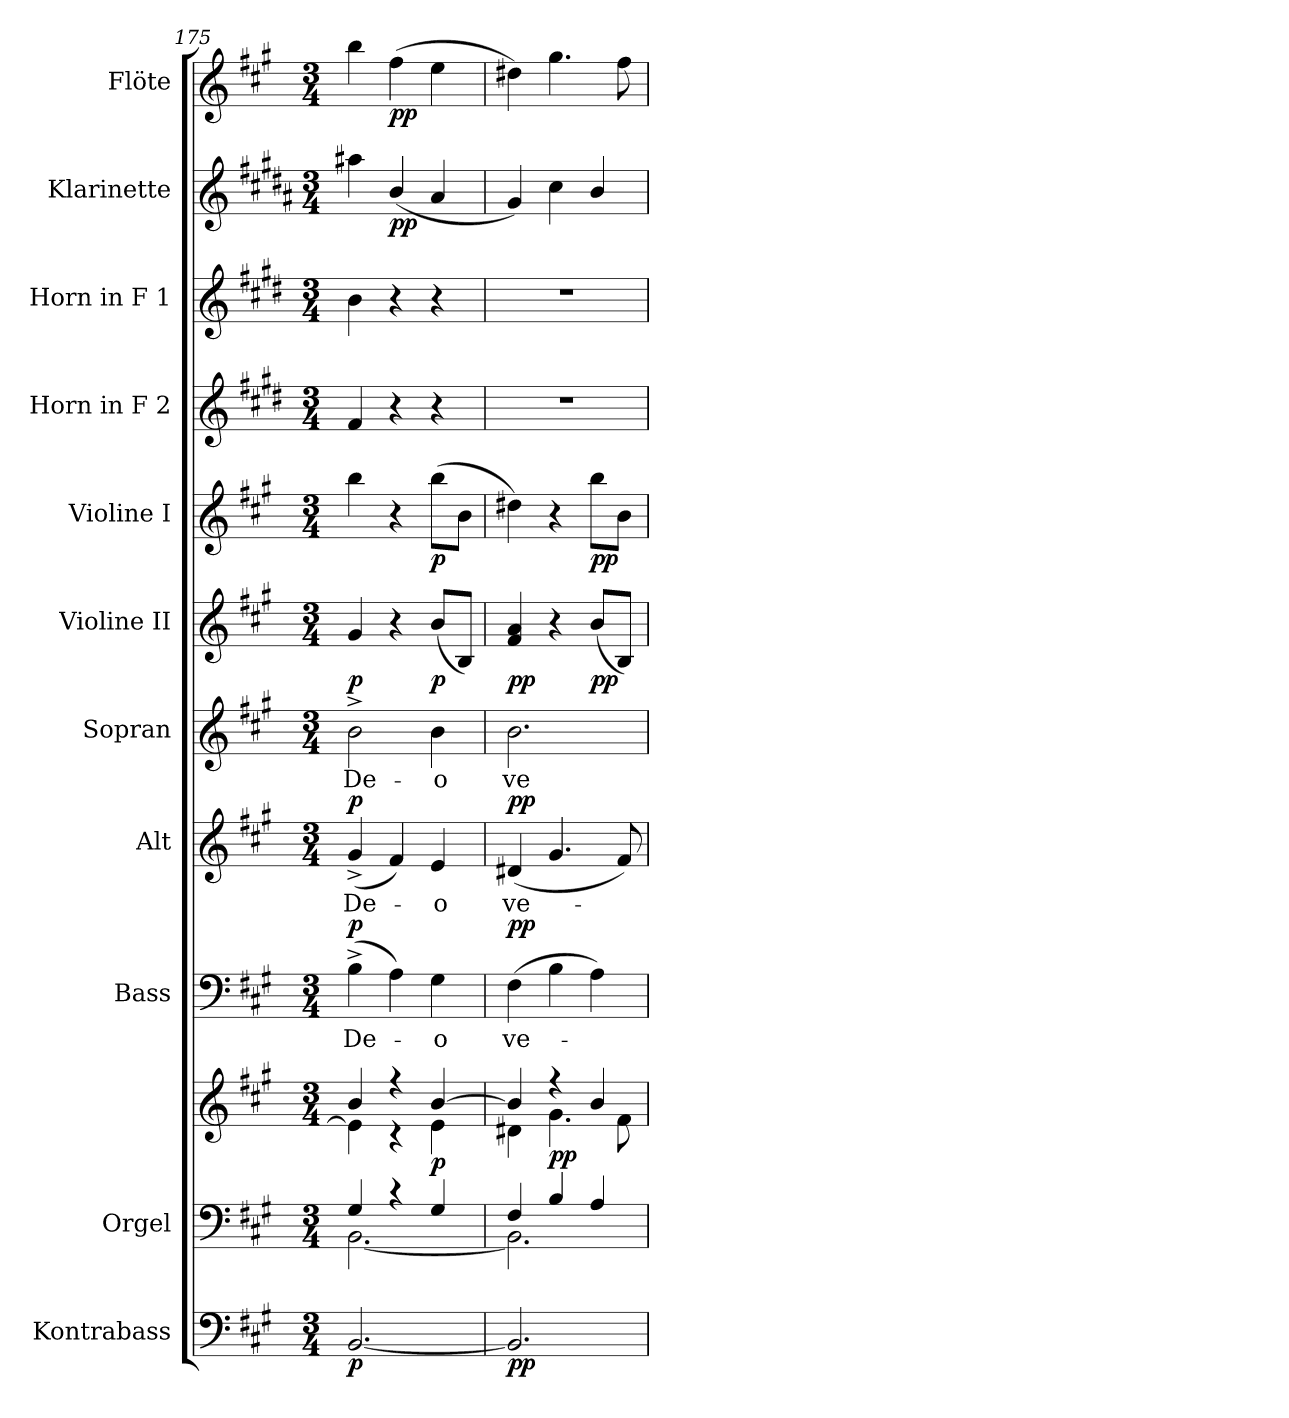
**kern	**dynam	**kern	**kern	**dynam	**kern	**text	**dynam	**kern	**text	**dynam	**kern	**text	**dynam	**kern	**dynam	**kern	**dynam	**kern	**kern	**kern	**dynam	**kern	**dynam
*part11	*part11	*part10	*part10	*part10	*part9	*part9	*part9	*part8	*part8	*part8	*part7	*part7	*part7	*part6	*part6	*part5	*part5	*part4	*part3	*part2	*part2	*part1	*part1
*staff12	*staff12	*staff11	*staff10	*staff10/11	*staff9	*staff9	*staff9	*staff8	*staff8	*staff8	*staff7	*staff7	*staff7	*staff6	*staff6	*staff5	*staff5	*staff4	*staff3	*staff2	*staff2	*staff1	*staff1
*I"Kontrabass	*	*I"Orgel	*	*	*I"Bass	*	*	*I"Alt	*	*	*I"Sopran	*	*	*I"Violine II	*	*I"Violine I	*	*I"Horn in F 2	*I"Horn in F 1	*I"Klarinette	*	*I"Flöte	*
*I'Kb.	*	*I'Org.	*	*	*I'B.	*	*	*I'A.	*	*	*I'S.	*	*	*I'Vl. II	*	*I'Vl. I	*	*	*	*I'Kl.	*	*I'Fl.	*
*clefF4	*	*clefF4	*clefG2	*	*clefF4	*	*	*clefG2	*	*	*clefG2	*	*	*clefG2	*	*clefG2	*	*clefG2	*clefG2	*clefG2	*	*clefG2	*
*ITrd7c12	*	*	*	*	*	*	*	*	*	*	*	*	*	*	*	*	*	*ITrd4c7	*ITrd4c7	*ITrd1c2	*	*	*
*k[f#c#g#]	*	*k[f#c#g#]	*k[f#c#g#]	*	*k[f#c#g#]	*	*	*k[f#c#g#]	*	*	*k[f#c#g#]	*	*	*k[f#c#g#]	*	*k[f#c#g#]	*	*k[f#c#g#]	*k[f#c#g#]	*k[f#c#g#]	*	*k[f#c#g#]	*
*A:	*	*A:	*A:	*	*A:	*	*	*A:	*	*	*A:	*	*	*A:	*	*A:	*	*A:	*A:	*A:	*	*A:	*
*M3/4	*	*M3/4	*M3/4	*	*M3/4	*	*	*M3/4	*	*	*M3/4	*	*	*M3/4	*	*M3/4	*	*M3/4	*M3/4	*M3/4	*	*M3/4	*
=175	=175	=175	=175	=175	=175	=175	=175	=175	=175	=175	=175	=175	=175	=175	=175	=175	=175	=175	=175	=175	=175	=175	=175
*	*	*^	*^	*	*	*	*	*	*	*	*	*	*	*	*	*	*	*	*	*	*	*	*
!	!LO:DY:b	!	!	!	!	!	!	!LO:LY:b	!LO:DY:a	!	!LO:LY:b	!LO:DY:a	!	!LO:LY:b	!LO:DY:a	!	!	!	!	!	!	!	!	!	!
[2.BBB/	p	4G#/	[<2.BB\	4b/	4e\]	.	(>4B^<\	De-	p	(<4g#^>/	De-	p	2b^>\	De-	p	4g#/	.	4bb\	.	4B/	4e\	4gg#X\	.	4bb\	.
!	!	!	!	!	!	!	!	!	!	!	!	!	!	!	!	!	!	!	!	!	!	!	!LO:DY:b	!	!LO:DY:b
.	.	4rc	.	4r	4r	.	4A\)	.	.	4f#/)	.	.	.	.	.	4r	.	4r	.	4r	4r	(<4a/	pp	(>4ff#\	pp
!	!	!	!	!	!	!LO:DY:b	!	!LO:LY:b	!	!	!LO:LY:b	!	!	!LO:LY:b	!	!	!LO:DY:b	!	!LO:DY:b	!	!	!	!	!	!
.	.	4G#/	.	[>4b/	4e\	p	4G#\	-o	.	4e/	-o	.	4b\	-o	.	(<8b/L	p	(>8bb\L	p	4r	4r	4g#/	.	4ee\	.
.	.	.	.	.	.	.	.	.	.	.	.	.	.	.	.	8B/J)	.	8b\J	.	.	.	.	.	.	.
!!LO:PB:g=z
=176	=176	=176	=176	=176	=176	=176	=176	=176	=176	=176	=176	=176	=176	=176	=176	=176	=176	=176	=176	=176	=176	=176	=176	=176	=176
!	!LO:DY:b	!	!	!	!	!	!	!LO:LY:b	!LO:DY:a	!	!LO:LY:b	!LO:DY:a	!	!LO:LY:b	!LO:DY:a	!	!	!	!	!	!	!	!	!	!
2.BBB/]	pp	4F#/	2.BB\]	4b/]	4d#X\	.	(>4F#\	ve-	pp	(<4d#X/	ve-	pp	2.b\	ve-	pp	4f#/ 4a/	.	4dd#X\)	.	2.r	2.r	4f#/)	.	4dd#X\)	.
!	!	!	!	!	!	!LO:DY:b	!	!	!	!	!	!	!	!	!	!	!	!	!	!	!	!	!	!	!
.	.	4B/	.	4ree	4.g#\	pp	4B\	.	.	4.g#/	.	.	.	.	.	4r	.	4r	.	.	.	4b\	.	4.gg#\	.
!	!	!	!	!	!	!	!	!	!	!	!	!	!	!	!	!	!LO:DY:b	!	!LO:DY:b	!	!	!	!	!	!
.	.	4A/	.	4b/	.	.	4A\)	.	.	.	.	.	.	.	.	(<8b/L	pp	8bb\L	pp	.	.	4a/	.	.	.
.	.	.	.	.	8f#\	.	.	.	.	8f#/)	.	.	.	.	.	8B/J)	.	8b\J	.	.	.	.	.	8ff#\	.
*	*	*v	*v	*	*	*	*	*	*	*	*	*	*	*	*	*	*	*	*	*	*	*	*	*	*
*	*	*	*v	*v	*	*	*	*	*	*	*	*	*	*	*	*	*	*	*	*	*	*	*	*
=	=	=	=	=	=	=	=	=	=	=	=	=	=	=	=	=	=	=	=	=	=	=	=
*-	*-	*-	*-	*-	*-	*-	*-	*-	*-	*-	*-	*-	*-	*-	*-	*-	*-	*-	*-	*-	*-	*-	*-
